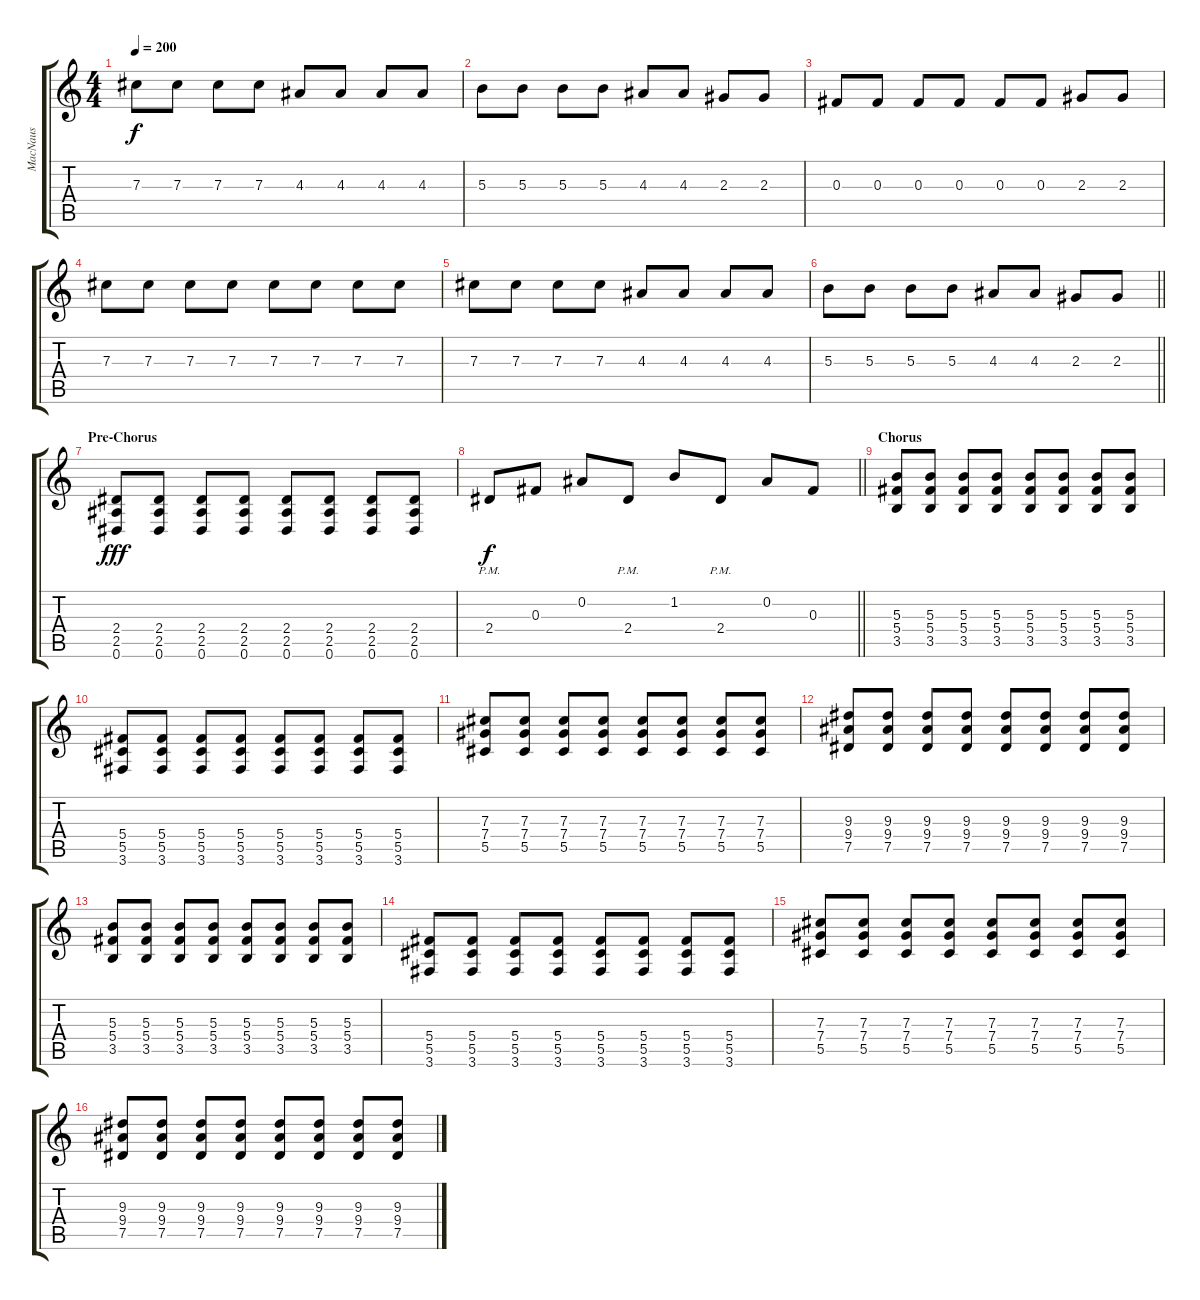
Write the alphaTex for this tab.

\track ("MacNaus" "MacNaus") {instrument distortionguitar}
\staff {score tabs}
\tuning (Eb4 Bb3 Gb3 Db3 Ab2 Eb2) {hide}
\ts (4 4)
\tempo 200
\clef g2
\ks c
7.3.8{dy f} 7.3.8 7.3.8 7.3.8 4.3.8 4.3.8 4.3.8 4.3.8 |
5.3.8 5.3.8 5.3.8 5.3.8 4.3.8 4.3.8 2.3.8 2.3.8 |
0.3.8 0.3.8 0.3.8 0.3.8 0.3.8 0.3.8 2.3.8 2.3.8 |
7.3.8 7.3.8 7.3.8 7.3.8 7.3.8 7.3.8 7.3.8 7.3.8 |
7.3.8 7.3.8 7.3.8 7.3.8 4.3.8 4.3.8 4.3.8 4.3.8 |
\barLineRight lightlight
5.3.8 5.3.8 5.3.8 5.3.8 4.3.8 4.3.8 2.3.8 2.3.8 |
\section ("" "Pre-Chorus")
(2.4 2.5 0.6).8{dy fff} (2.4 2.5 0.6).8 (2.4 2.5 0.6).8 (2.4 2.5 0.6).8 (2.4 2.5 0.6).8 (2.4 2.5 0.6).8 (2.4 2.5 0.6).8 (2.4 2.5 0.6).8 |
\barLineRight lightlight
2.4{pm}.8{dy f} 0.3.8 0.2.8 2.4{pm}.8 1.2.8 2.4{pm}.8 0.2.8 0.3.8 |
\section ("" "Chorus")
(5.3 5.4 3.5).8 (5.3 5.4 3.5).8 (5.3 5.4 3.5).8 (5.3 5.4 3.5).8 (5.3 5.4 3.5).8 (5.3 5.4 3.5).8 (5.3 5.4 3.5).8 (5.3 5.4 3.5).8 |
(5.4 5.5 3.6).8 (5.4 5.5 3.6).8 (5.4 5.5 3.6).8 (5.4 5.5 3.6).8 (5.4 5.5 3.6).8 (5.4 5.5 3.6).8 (5.4 5.5 3.6).8 (5.4 5.5 3.6).8 |
(7.3 7.4 5.5).8 (7.3 7.4 5.5).8 (7.3 7.4 5.5).8 (7.3 7.4 5.5).8 (7.3 7.4 5.5).8 (7.3 7.4 5.5).8 (7.3 7.4 5.5).8 (7.3 7.4 5.5).8 |
(9.3 9.4 7.5).8 (9.3 9.4 7.5).8 (9.3 9.4 7.5).8 (9.3 9.4 7.5).8 (9.3 9.4 7.5).8 (9.3 9.4 7.5).8 (9.3 9.4 7.5).8 (9.3 9.4 7.5).8 |
(5.3 5.4 3.5).8 (5.3 5.4 3.5).8 (5.3 5.4 3.5).8 (5.3 5.4 3.5).8 (5.3 5.4 3.5).8 (5.3 5.4 3.5).8 (5.3 5.4 3.5).8 (5.3 5.4 3.5).8 |
(5.4 5.5 3.6).8 (5.4 5.5 3.6).8 (5.4 5.5 3.6).8 (5.4 5.5 3.6).8 (5.4 5.5 3.6).8 (5.4 5.5 3.6).8 (5.4 5.5 3.6).8 (5.4 5.5 3.6).8 |
(7.3 7.4 5.5).8 (7.3 7.4 5.5).8 (7.3 7.4 5.5).8 (7.3 7.4 5.5).8 (7.3 7.4 5.5).8 (7.3 7.4 5.5).8 (7.3 7.4 5.5).8 (7.3 7.4 5.5).8 |
(9.3 9.4 7.5).8 (9.3 9.4 7.5).8 (9.3 9.4 7.5).8 (9.3 9.4 7.5).8 (9.3 9.4 7.5).8 (9.3 9.4 7.5).8 (9.3 9.4 7.5).8 (9.3 9.4 7.5).8
